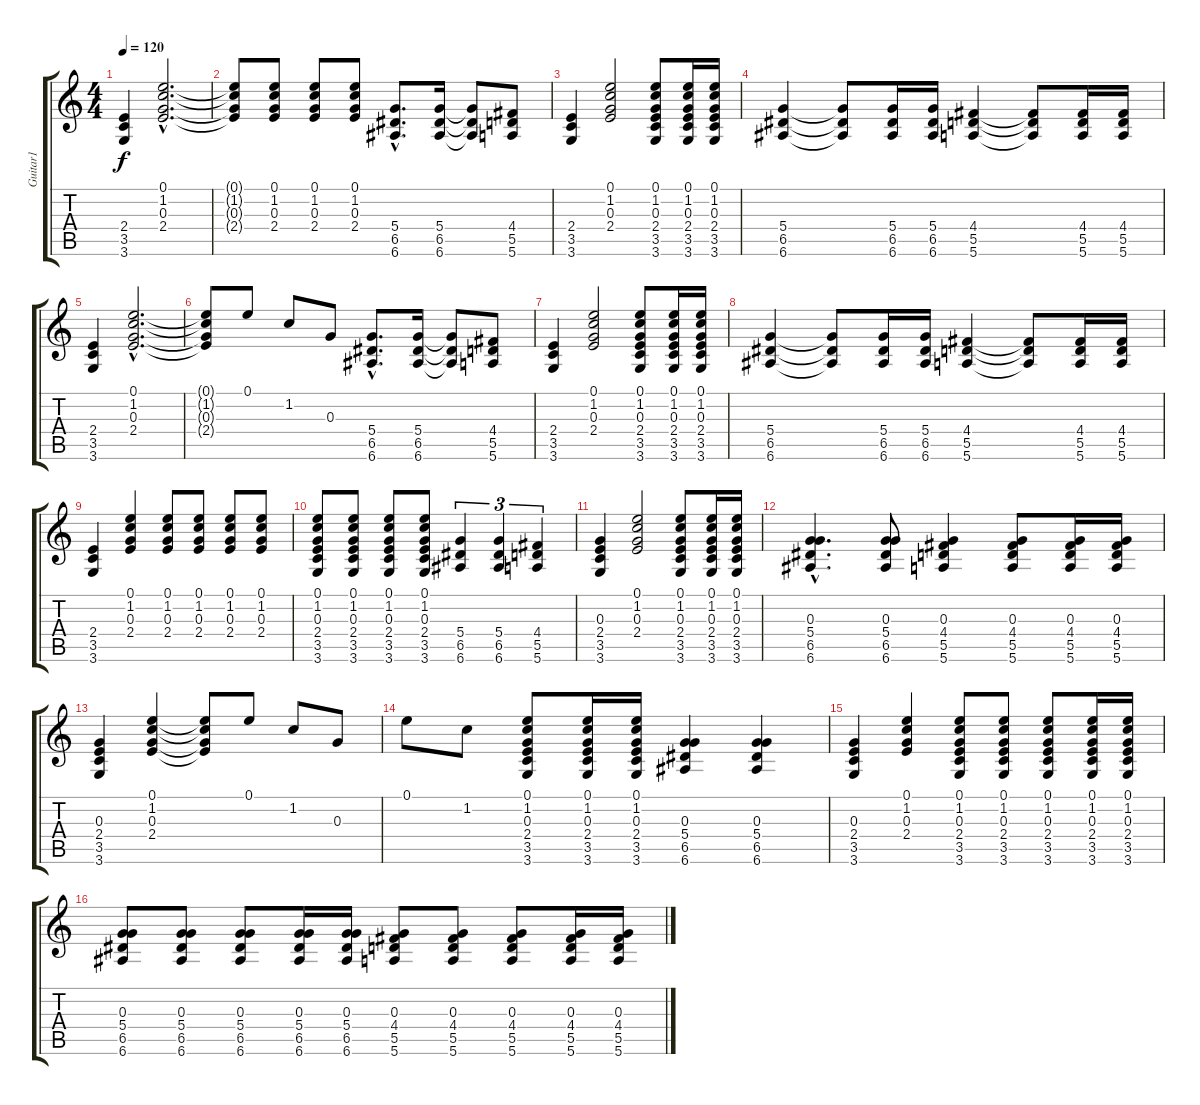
\track ("Guitar1" "Guitar1") {instrument distortionguitar}
\staff {score tabs}
\tuning (E4 B3 G3 D3 A2 E2) {hide}
\ts (4 4)
\tempo 120
\clef g2
\ks c
(2.4 3.5 3.6).4{dy f} (0.1{hac} 1.2{hac} 0.3{hac} 2.4{hac}).2{d} |
(0.1{t} 1.2{t} 0.3{t} 2.4{t}).8 (0.1 1.2 0.3 2.4).8 (0.1 1.2 0.3 2.4).8 (0.1 1.2 0.3 2.4).8 (5.4{hac} 6.5{hac} 6.6{hac}).8{d} (5.4 6.5 6.6).16 (5.4{t} 6.5{t} 6.6{t}).8 (4.4 5.5 5.6).8 |
(2.4 3.5 3.6).4 (0.1 1.2 0.3 2.4).2 (0.1 1.2 0.3 2.4 3.5 3.6).8 (0.1 1.2 0.3 2.4 3.5 3.6).16 (0.1 1.2 0.3 2.4 3.5 3.6).16 |
(5.4 6.5 6.6).4 (5.4{t} 6.5{t} 6.6{t}).8 (5.4 6.5 6.6).16 (5.4 6.5 6.6).16 (4.4 5.5 5.6).4 (4.4{t} 5.5{t} 5.6{t}).8 (4.4 5.5 5.6).16 (4.4 5.5 5.6).16 |
(2.4 3.5 3.6).4 (0.1{hac} 1.2{hac} 0.3{hac} 2.4{hac}).2{d} |
(0.1{t} 1.2{t} 0.3{t} 2.4{t}).8 0.1.8 1.2.8 0.3.8 (5.4{hac} 6.5{hac} 6.6{hac}).8{d} (5.4 6.5 6.6).16 (5.4{t} 6.5{t} 6.6{t}).8 (4.4 5.5 5.6).8 |
(2.4 3.5 3.6).4 (0.1 1.2 0.3 2.4).2 (0.1 1.2 0.3 2.4 3.5 3.6).8 (0.1 1.2 0.3 2.4 3.5 3.6).16 (0.1 1.2 0.3 2.4 3.5 3.6).16 |
(5.4 6.5 6.6).4 (5.4{t} 6.5{t} 6.6{t}).8 (5.4 6.5 6.6).16 (5.4 6.5 6.6).16 (4.4 5.5 5.6).4 (4.4{t} 5.5{t} 5.6{t}).8 (4.4 5.5 5.6).16 (4.4 5.5 5.6).16 |
(2.4 3.5 3.6).4 (0.1 1.2 0.3 2.4).4 (0.1 1.2 0.3 2.4).8 (0.1 1.2 0.3 2.4).8 (0.1 1.2 0.3 2.4).8 (0.1 1.2 0.3 2.4).8 |
(0.1 1.2 0.3 2.4 3.5 3.6).8 (0.1 1.2 0.3 2.4 3.5 3.6).8 (0.1 1.2 0.3 2.4 3.5 3.6).8 (0.1 1.2 0.3 2.4 3.5 3.6).8 (5.4 6.5 6.6).4{tu (3 2)} (5.4 6.5 6.6).4{tu (3 2)} (4.4 5.5 5.6).4{tu (3 2)} |
(0.3 2.4 3.5 3.6).4 (0.1 1.2 0.3 2.4).2 (0.1 1.2 0.3 2.4 3.5 3.6).8 (0.1 1.2 0.3 2.4 3.5 3.6).16 (0.1 1.2 0.3 2.4 3.5 3.6).16 |
(0.3{hac} 5.4{hac} 6.5{hac} 6.6{hac}).4{d} (0.3 5.4 6.5 6.6).8 (0.3 4.4 5.5 5.6).4 (0.3 4.4 5.5 5.6).8 (0.3 4.4 5.5 5.6).16 (0.3 4.4 5.5 5.6).16 |
(0.3 2.4 3.5 3.6).4 (0.1 1.2 0.3 2.4).4 (0.1{t} 1.2{t} 0.3{t} 2.4{t}).8 0.1.8 1.2.8 0.3.8 |
0.1.8 1.2.8 (0.1 1.2 0.3 2.4 3.5 3.6).8 (0.1 1.2 0.3 2.4 3.5 3.6).16 (0.1 1.2 0.3 2.4 3.5 3.6).16 (0.3 5.4 6.5 6.6).4 (0.3 5.4 6.5 6.6).4 |
(0.3 2.4 3.5 3.6).4 (0.1 1.2 0.3 2.4).4 (0.1 1.2 0.3 2.4 3.5 3.6).8 (0.1 1.2 0.3 2.4 3.5 3.6).8 (0.1 1.2 0.3 2.4 3.5 3.6).8 (0.1 1.2 0.3 2.4 3.5 3.6).16 (0.1 1.2 0.3 2.4 3.5 3.6).16 |
(0.3 5.4 6.5 6.6).8 (0.3 5.4 6.5 6.6).8 (0.3 5.4 6.5 6.6).8 (0.3 5.4 6.5 6.6).16 (0.3 5.4 6.5 6.6).16 (0.3 4.4 5.5 5.6).8 (0.3 4.4 5.5 5.6).8 (0.3 4.4 5.5 5.6).8 (0.3 4.4 5.5 5.6).16 (0.3 4.4 5.5 5.6).16
